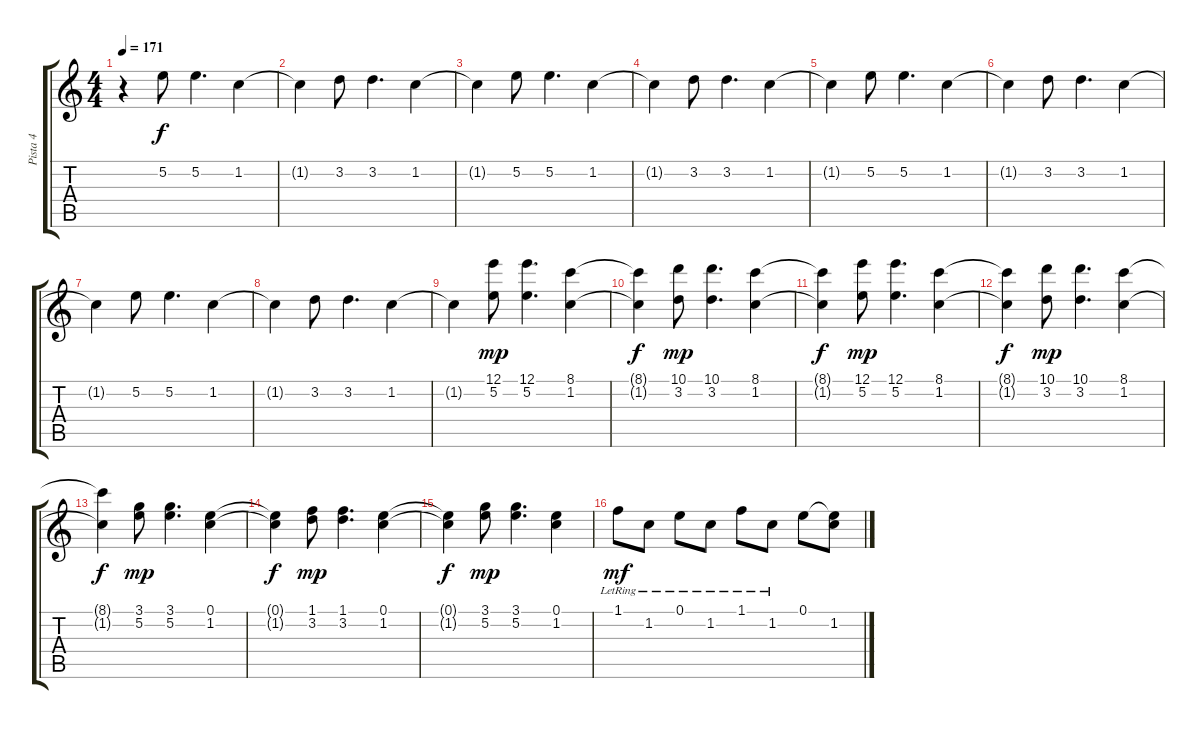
\track ("Pista 4" "Pista 4") {instrument distortionguitar}
\staff {score tabs}
\tuning (E4 B3 G3 D3 A2 E2) {hide}
\ts (4 4)
\tempo 171
\clef g2
\ks c
r.4{dy pp} 5.2.8{dy f} 5.2.4{d} 1.2.4 |
1.2{t}.4 3.2.8 3.2.4{d} 1.2.4 |
1.2{t}.4 5.2.8 5.2.4{d} 1.2.4 |
1.2{t}.4 3.2.8 3.2.4{d} 1.2.4 |
1.2{t}.4 5.2.8 5.2.4{d} 1.2.4 |
1.2{t}.4 3.2.8 3.2.4{d} 1.2.4 |
1.2{t}.4 5.2.8 5.2.4{d} 1.2.4 |
1.2{t}.4 3.2.8 3.2.4{d} 1.2.4 |
1.2{t}.4 (12.1 5.2).8{dy mp} (12.1 5.2).4{d} (8.1 1.2).4 |
(8.1{t} 1.2{t}).4{dy f} (10.1 3.2).8{dy mp} (10.1 3.2).4{d} (8.1 1.2).4 |
(8.1{t} 1.2{t}).4{dy f} (12.1 5.2).8{dy mp} (12.1 5.2).4{d} (8.1 1.2).4 |
(8.1{t} 1.2{t}).4{dy f} (10.1 3.2).8{dy mp} (10.1 3.2).4{d} (8.1 1.2).4 |
(8.1{t} 1.2{t}).4{dy f} (3.1 5.2).8{dy mp} (3.1 5.2).4{d} (0.1 1.2).4 |
(0.1{t} 1.2{t}).4{dy f} (1.1 3.2).8{dy mp} (1.1 3.2).4{d} (0.1 1.2).4 |
(0.1{t} 1.2{t}).4{dy f} (3.1 5.2).8{dy mp} (3.1 5.2).4{d} (0.1 1.2).4 |
1.1{lr}.8{dy mf} 1.2{lr}.8 0.1{lr}.8 1.2{lr}.8 1.1{lr}.8 1.2{lr}.8 0.1.8 (0.1{t} 1.2).8
